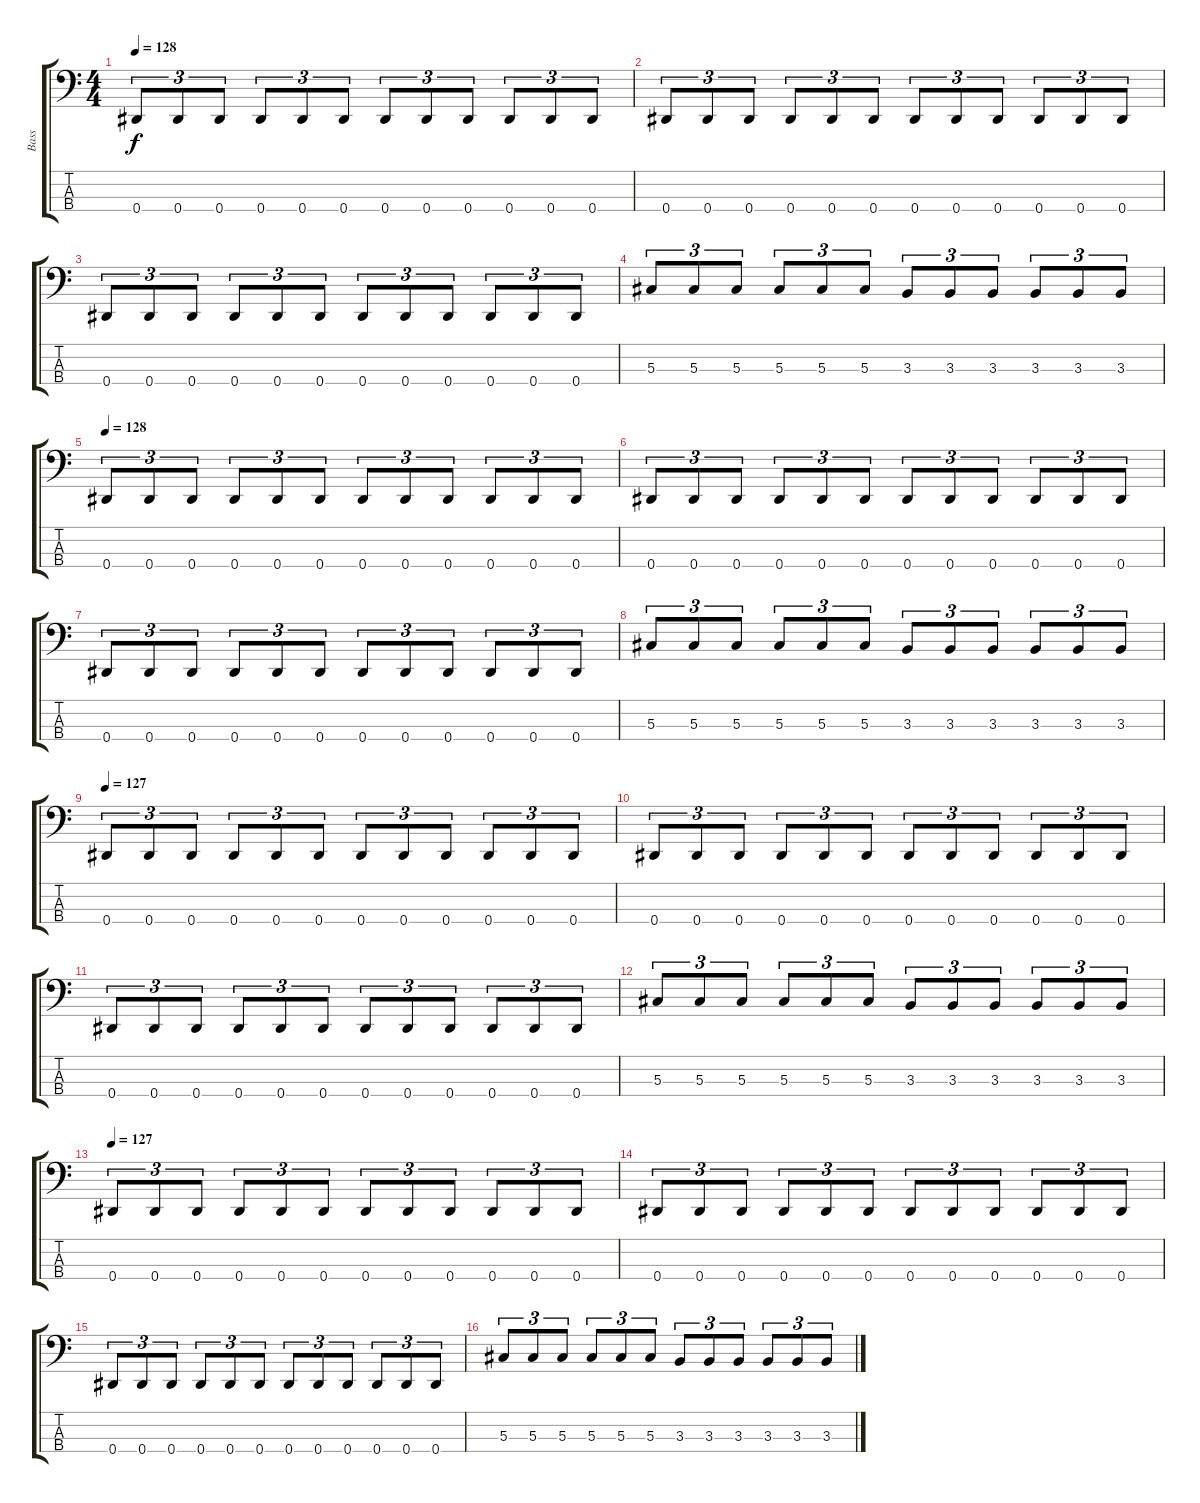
\track ("Bass" "Bass") {instrument electricbassfinger}
\staff {score tabs}
\tuning (Gb2 Db2 Ab1 Eb1) {hide}
\ts (4 4)
\tempo 128
\clef f4
\ks c
0.4.8{tu (3 2) dy f volume 15 instrument electricbassfinger} 0.4.8{tu (3 2)} 0.4.8{tu (3 2)} 0.4.8{tu (3 2)} 0.4.8{tu (3 2)} 0.4.8{tu (3 2)} 0.4.8{tu (3 2)} 0.4.8{tu (3 2)} 0.4.8{tu (3 2)} 0.4.8{tu (3 2)} 0.4.8{tu (3 2)} 0.4.8{tu (3 2)} |
0.4.8{tu (3 2)} 0.4.8{tu (3 2)} 0.4.8{tu (3 2)} 0.4.8{tu (3 2)} 0.4.8{tu (3 2)} 0.4.8{tu (3 2)} 0.4.8{tu (3 2)} 0.4.8{tu (3 2)} 0.4.8{tu (3 2)} 0.4.8{tu (3 2)} 0.4.8{tu (3 2)} 0.4.8{tu (3 2)} |
0.4.8{tu (3 2)} 0.4.8{tu (3 2)} 0.4.8{tu (3 2)} 0.4.8{tu (3 2)} 0.4.8{tu (3 2)} 0.4.8{tu (3 2)} 0.4.8{tu (3 2)} 0.4.8{tu (3 2)} 0.4.8{tu (3 2)} 0.4.8{tu (3 2)} 0.4.8{tu (3 2)} 0.4.8{tu (3 2)} |
5.3.8{tu (3 2)} 5.3.8{tu (3 2)} 5.3.8{tu (3 2)} 5.3.8{tu (3 2)} 5.3.8{tu (3 2)} 5.3.8{tu (3 2)} 3.3.8{tu (3 2)} 3.3.8{tu (3 2)} 3.3.8{tu (3 2)} 3.3.8{tu (3 2)} 3.3.8{tu (3 2)} 3.3.8{tu (3 2)} |
\tempo 128
0.4.8{tu (3 2)} 0.4.8{tu (3 2)} 0.4.8{tu (3 2)} 0.4.8{tu (3 2)} 0.4.8{tu (3 2)} 0.4.8{tu (3 2)} 0.4.8{tu (3 2)} 0.4.8{tu (3 2)} 0.4.8{tu (3 2)} 0.4.8{tu (3 2)} 0.4.8{tu (3 2)} 0.4.8{tu (3 2)} |
0.4.8{tu (3 2)} 0.4.8{tu (3 2)} 0.4.8{tu (3 2)} 0.4.8{tu (3 2)} 0.4.8{tu (3 2)} 0.4.8{tu (3 2)} 0.4.8{tu (3 2)} 0.4.8{tu (3 2)} 0.4.8{tu (3 2)} 0.4.8{tu (3 2)} 0.4.8{tu (3 2)} 0.4.8{tu (3 2)} |
0.4.8{tu (3 2)} 0.4.8{tu (3 2)} 0.4.8{tu (3 2)} 0.4.8{tu (3 2)} 0.4.8{tu (3 2)} 0.4.8{tu (3 2)} 0.4.8{tu (3 2)} 0.4.8{tu (3 2)} 0.4.8{tu (3 2)} 0.4.8{tu (3 2)} 0.4.8{tu (3 2)} 0.4.8{tu (3 2)} |
5.3.8{tu (3 2)} 5.3.8{tu (3 2)} 5.3.8{tu (3 2)} 5.3.8{tu (3 2)} 5.3.8{tu (3 2)} 5.3.8{tu (3 2)} 3.3.8{tu (3 2)} 3.3.8{tu (3 2)} 3.3.8{tu (3 2)} 3.3.8{tu (3 2)} 3.3.8{tu (3 2)} 3.3.8{tu (3 2)} |
\tempo 127
0.4.8{tu (3 2) volume 15} 0.4.8{tu (3 2)} 0.4.8{tu (3 2)} 0.4.8{tu (3 2)} 0.4.8{tu (3 2)} 0.4.8{tu (3 2)} 0.4.8{tu (3 2)} 0.4.8{tu (3 2)} 0.4.8{tu (3 2)} 0.4.8{tu (3 2)} 0.4.8{tu (3 2)} 0.4.8{tu (3 2)} |
0.4.8{tu (3 2)} 0.4.8{tu (3 2)} 0.4.8{tu (3 2)} 0.4.8{tu (3 2)} 0.4.8{tu (3 2)} 0.4.8{tu (3 2)} 0.4.8{tu (3 2)} 0.4.8{tu (3 2)} 0.4.8{tu (3 2)} 0.4.8{tu (3 2)} 0.4.8{tu (3 2)} 0.4.8{tu (3 2)} |
0.4.8{tu (3 2)} 0.4.8{tu (3 2)} 0.4.8{tu (3 2)} 0.4.8{tu (3 2)} 0.4.8{tu (3 2)} 0.4.8{tu (3 2)} 0.4.8{tu (3 2)} 0.4.8{tu (3 2)} 0.4.8{tu (3 2)} 0.4.8{tu (3 2)} 0.4.8{tu (3 2)} 0.4.8{tu (3 2)} |
5.3.8{tu (3 2)} 5.3.8{tu (3 2)} 5.3.8{tu (3 2)} 5.3.8{tu (3 2)} 5.3.8{tu (3 2)} 5.3.8{tu (3 2)} 3.3.8{tu (3 2)} 3.3.8{tu (3 2)} 3.3.8{tu (3 2)} 3.3.8{tu (3 2)} 3.3.8{tu (3 2)} 3.3.8{tu (3 2)} |
\tempo 127
0.4.8{tu (3 2)} 0.4.8{tu (3 2)} 0.4.8{tu (3 2)} 0.4.8{tu (3 2)} 0.4.8{tu (3 2)} 0.4.8{tu (3 2)} 0.4.8{tu (3 2)} 0.4.8{tu (3 2)} 0.4.8{tu (3 2)} 0.4.8{tu (3 2)} 0.4.8{tu (3 2)} 0.4.8{tu (3 2)} |
0.4.8{tu (3 2)} 0.4.8{tu (3 2)} 0.4.8{tu (3 2)} 0.4.8{tu (3 2)} 0.4.8{tu (3 2)} 0.4.8{tu (3 2)} 0.4.8{tu (3 2)} 0.4.8{tu (3 2)} 0.4.8{tu (3 2)} 0.4.8{tu (3 2)} 0.4.8{tu (3 2)} 0.4.8{tu (3 2)} |
0.4.8{tu (3 2)} 0.4.8{tu (3 2)} 0.4.8{tu (3 2)} 0.4.8{tu (3 2)} 0.4.8{tu (3 2)} 0.4.8{tu (3 2)} 0.4.8{tu (3 2)} 0.4.8{tu (3 2)} 0.4.8{tu (3 2)} 0.4.8{tu (3 2)} 0.4.8{tu (3 2)} 0.4.8{tu (3 2)} |
5.3.8{tu (3 2)} 5.3.8{tu (3 2)} 5.3.8{tu (3 2)} 5.3.8{tu (3 2)} 5.3.8{tu (3 2)} 5.3.8{tu (3 2)} 3.3.8{tu (3 2)} 3.3.8{tu (3 2)} 3.3.8{tu (3 2)} 3.3.8{tu (3 2)} 3.3.8{tu (3 2)} 3.3.8{tu (3 2)}
